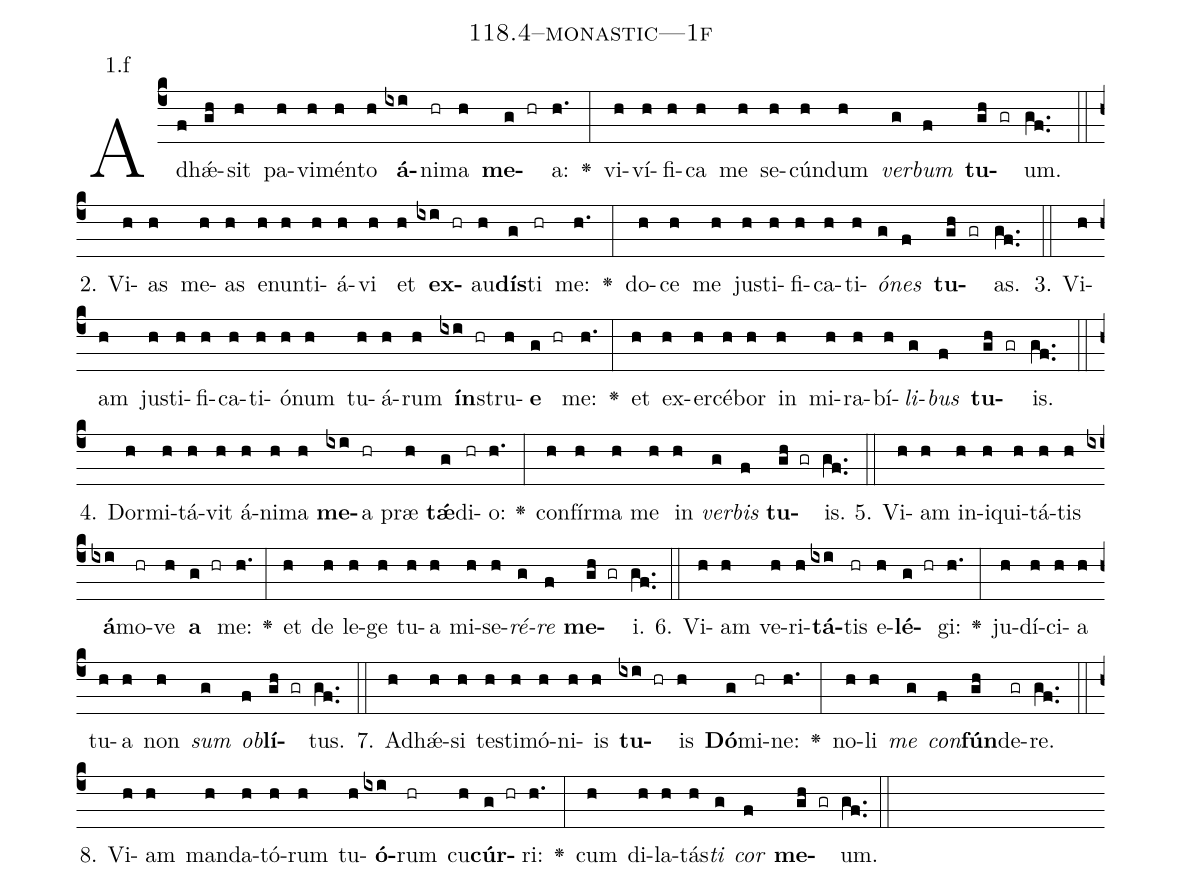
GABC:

name: 118.4--monastic---1f;
annotation: 1.f;
%%
(c4)Ad(f)hǽ(gh)sit(h) pa(h)vi(h)mén(h)to(h) <b>á</b>(ixi)ni(hr)ma(h) <b>me</b>(g hr)a:(h.) <v>\greheightstar</v>(:) vi(h)ví(h)fi(h)ca(h) me(h) se(h)cún(h)dum(h) <i>ver</i>(g)<i>bum</i>(f) <b>tu</b>(gh gr)um.(gf..) (::)
2. Vi(h)as(h) me(h)as(h) e(h)nun(h)ti(h)á(h)vi(h) et(h) <b>ex</b>(ixi hr)au(h)<b>dís</b>(g)ti(hr) me:(h.) <v>\greheightstar</v>(:) do(h)ce(h) me(h) jus(h)ti(h)fi(h)ca(h)ti(h)<i>ó</i>(g)<i>nes</i>(f) <b>tu</b>(gh gr)as.(gf..) (::)
3. Vi(h)am(h) jus(h)ti(h)fi(h)ca(h)ti(h)ó(h)num(h) tu(h)á(h)rum(h) <b>ín</b>(ixi hr)stru(h)<b>e</b>(g hr) me:(h.) <v>\greheightstar</v>(:) et(h) ex(h)er(h)cé(h)bor(h) in(h) mi(h)ra(h)bí(h)<i>li</i>(g)<i>bus</i>(f) <b>tu</b>(gh gr)is.(gf..) (::)
4. Dor(h)mi(h)tá(h)vit(h) á(h)ni(h)ma(h) <b>me</b>(ixi)a(hr) præ(h) <b>tǽ</b>(g)di(hr)o:(h.) <v>\greheightstar</v>(:) con(h)fír(h)ma(h) me(h) in(h) <i>ver</i>(g)<i>bis</i>(f) <b>tu</b>(gh gr)is.(gf..) (::)
5. Vi(h)am(h) in(h)i(h)qui(h)tá(h)tis(h) <b>á</b>(ixi)mo(hr)ve(h) <b>a</b>(g hr) me:(h.) <v>\greheightstar</v>(:) et(h) de(h) le(h)ge(h) tu(h)a(h) mi(h)se(h)<i>ré</i>(g)<i>re</i>(f) <b>me</b>(gh gr)i.(gf..) (::)
6. Vi(h)am(h) ve(h)ri(h)<b>tá</b>(ixi)tis(hr) e(h)<b>lé</b>(g hr)gi:(h.) <v>\greheightstar</v>(:) ju(h)dí(h)ci(h)a(h) tu(h)a(h) non(h) <i>sum</i>(g) <i>ob</i>(f)<b>lí</b>(gh gr)tus.(gf..) (::)
7. Ad(h)hǽ(h)si(h) tes(h)ti(h)mó(h)ni(h)is(h) <b>tu</b>(ixi hr)is(h) <b>Dó</b>(g)mi(hr)ne:(h.) <v>\greheightstar</v>(:) no(h)li(h) <i>me</i>(g) <i>con</i>(f)<b>fún</b>(gh)de(gr)re.(gf..) (::)
8. Vi(h)am(h) man(h)da(h)tó(h)rum(h) tu(h)<b>ó</b>(ixi)rum(hr) cu(h)<b>cúr</b>(g hr)ri:(h.) <v>\greheightstar</v>(:) cum(h) di(h)la(h)tás(h)<i>ti</i>(g) <i>cor</i>(f) <b>me</b>(gh gr)um.(gf..) (::)
